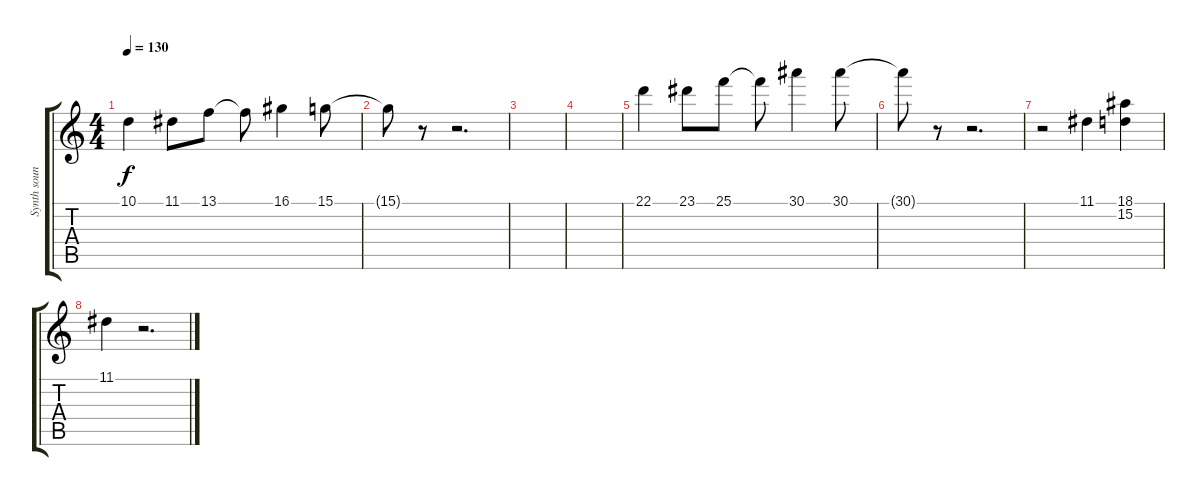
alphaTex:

\track ("Synth sound" "Synth soun") {instrument vibraphone}
\staff {score tabs}
\tuning (E4 B3 G3 D3 A2 E2) {hide}
\ts (4 4)
\tempo 130
\clef g2
\ks c
10.1.4{dy f} 11.1.8 13.1.8 13.1{t}.8 16.1.4 15.1.8 |
15.1{t}.8 r.8 r.2{d} |
|
|
22.1.4 23.1.8 25.1.8 25.1{t}.8 30.1.4 30.1.8 |
30.1{t}.8 r.8 r.2{d} |
r.2 11.1.4 (18.1 15.2).4 |
11.1.4 r.2{d}
